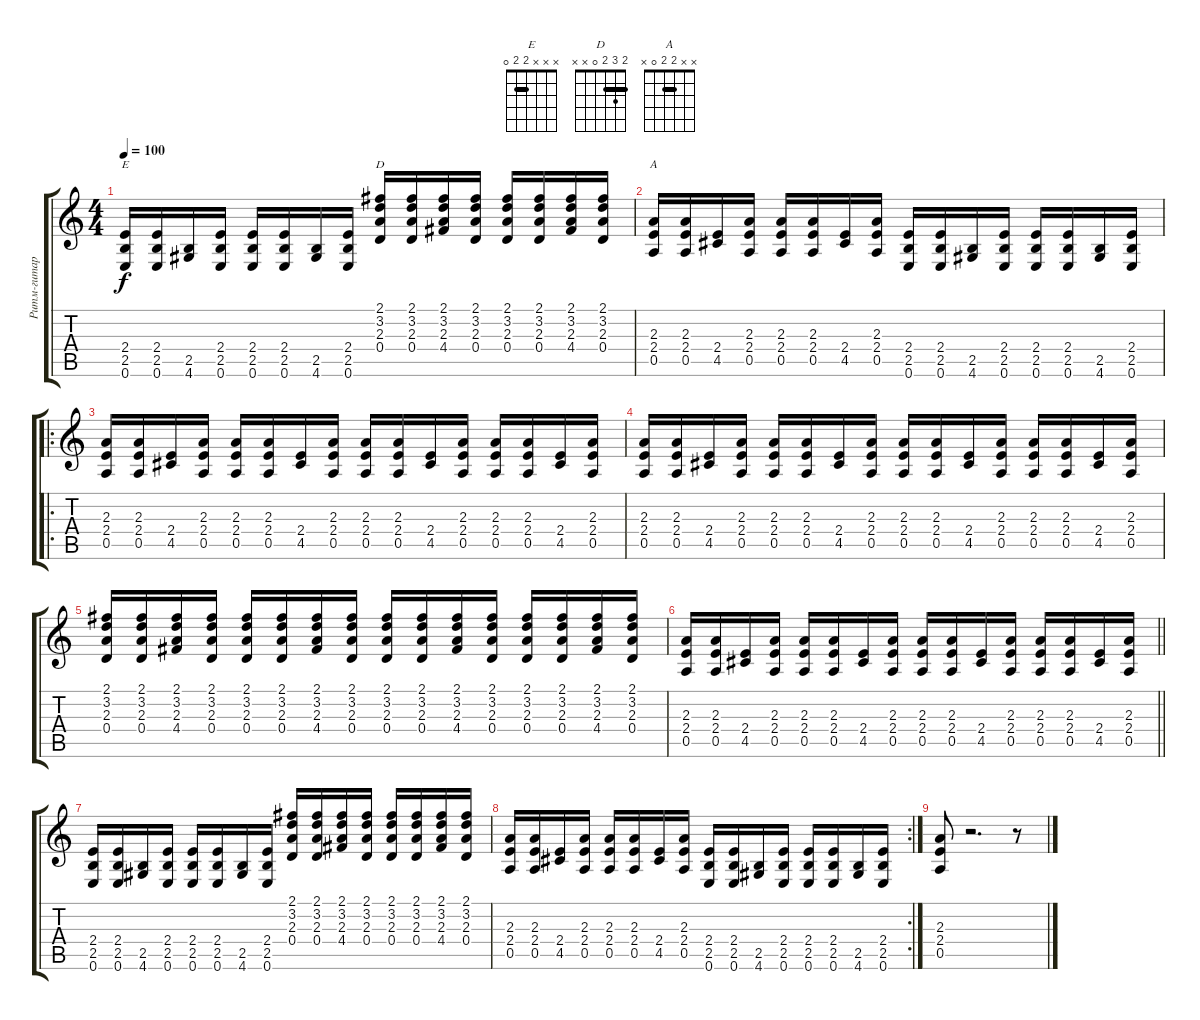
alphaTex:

\track ("Ритм-гитара" "Ритм-гитар") {instrument overdrivenguitar}
\staff {score tabs}
\tuning (E4 B3 G3 D3 A2 E2) {hide}
\chord ("E" x x x 2 2 0) {barre 2}
\chord ("D" 2 3 2 0 x x) {barre 2}
\chord ("A" x x 2 2 0 x) {barre 2}
\ts (4 4)
\tempo 100
\clef g2
\ks c
(2.4 2.5 0.6).16{ch "E" dy f} (2.4 2.5 0.6).16 (2.5 4.6).16 (2.4 2.5 0.6).16 (2.4 2.5 0.6).16 (2.4 2.5 0.6).16 (2.5 4.6).16 (2.4 2.5 0.6).16 (2.1 3.2 2.3 0.4).16{ch "D"} (2.1 3.2 2.3 0.4).16 (2.1 3.2 2.3 4.4).16 (2.1 3.2 2.3 0.4).16 (2.1 3.2 2.3 0.4).16 (2.1 3.2 2.3 0.4).16 (2.1 3.2 2.3 4.4).16 (2.1 3.2 2.3 0.4).16 |
(2.3 2.4 0.5).16{ch "A"} (2.3 2.4 0.5).16 (2.4 4.5).16 (2.3 2.4 0.5).16 (2.3 2.4 0.5).16 (2.3 2.4 0.5).16 (2.4 4.5).16 (2.3 2.4 0.5).16 (2.4 2.5 0.6).16 (2.4 2.5 0.6).16 (2.5 4.6).16 (2.4 2.5 0.6).16 (2.4 2.5 0.6).16 (2.4 2.5 0.6).16 (2.5 4.6).16 (2.4 2.5 0.6).16 |
\ro
(2.3 2.4 0.5).16 (2.3 2.4 0.5).16 (2.4 4.5).16 (2.3 2.4 0.5).16 (2.3 2.4 0.5).16 (2.3 2.4 0.5).16 (2.4 4.5).16 (2.3 2.4 0.5).16 (2.3 2.4 0.5).16 (2.3 2.4 0.5).16 (2.4 4.5).16 (2.3 2.4 0.5).16 (2.3 2.4 0.5).16 (2.3 2.4 0.5).16 (2.4 4.5).16 (2.3 2.4 0.5).16 |
(2.3 2.4 0.5).16 (2.3 2.4 0.5).16 (2.4 4.5).16 (2.3 2.4 0.5).16 (2.3 2.4 0.5).16 (2.3 2.4 0.5).16 (2.4 4.5).16 (2.3 2.4 0.5).16 (2.3 2.4 0.5).16 (2.3 2.4 0.5).16 (2.4 4.5).16 (2.3 2.4 0.5).16 (2.3 2.4 0.5).16 (2.3 2.4 0.5).16 (2.4 4.5).16 (2.3 2.4 0.5).16 |
(2.1 3.2 2.3 0.4).16 (2.1 3.2 2.3 0.4).16 (2.1 3.2 2.3 4.4).16 (2.1 3.2 2.3 0.4).16 (2.1 3.2 2.3 0.4).16 (2.1 3.2 2.3 0.4).16 (2.1 3.2 2.3 4.4).16 (2.1 3.2 2.3 0.4).16 (2.1 3.2 2.3 0.4).16 (2.1 3.2 2.3 0.4).16 (2.1 3.2 2.3 4.4).16 (2.1 3.2 2.3 0.4).16 (2.1 3.2 2.3 0.4).16 (2.1 3.2 2.3 0.4).16 (2.1 3.2 2.3 4.4).16 (2.1 3.2 2.3 0.4).16 |
\barLineRight lightlight
(2.3 2.4 0.5).16 (2.3 2.4 0.5).16 (2.4 4.5).16 (2.3 2.4 0.5).16 (2.3 2.4 0.5).16 (2.3 2.4 0.5).16 (2.4 4.5).16 (2.3 2.4 0.5).16 (2.3 2.4 0.5).16 (2.3 2.4 0.5).16 (2.4 4.5).16 (2.3 2.4 0.5).16 (2.3 2.4 0.5).16 (2.3 2.4 0.5).16 (2.4 4.5).16 (2.3 2.4 0.5).16 |
(2.4 2.5 0.6).16 (2.4 2.5 0.6).16 (2.5 4.6).16 (2.4 2.5 0.6).16 (2.4 2.5 0.6).16 (2.4 2.5 0.6).16 (2.5 4.6).16 (2.4 2.5 0.6).16 (2.1 3.2 2.3 0.4).16 (2.1 3.2 2.3 0.4).16 (2.1 3.2 2.3 4.4).16 (2.1 3.2 2.3 0.4).16 (2.1 3.2 2.3 0.4).16 (2.1 3.2 2.3 0.4).16 (2.1 3.2 2.3 4.4).16 (2.1 3.2 2.3 0.4).16 |
\rc 2
(2.3 2.4 0.5).16 (2.3 2.4 0.5).16 (2.4 4.5).16 (2.3 2.4 0.5).16 (2.3 2.4 0.5).16 (2.3 2.4 0.5).16 (2.4 4.5).16 (2.3 2.4 0.5).16 (2.4 2.5 0.6).16 (2.4 2.5 0.6).16 (2.5 4.6).16 (2.4 2.5 0.6).16 (2.4 2.5 0.6).16 (2.4 2.5 0.6).16 (2.5 4.6).16 (2.4 2.5 0.6).16 |
(2.3 2.4 0.5).8 r.2{d} r.8
